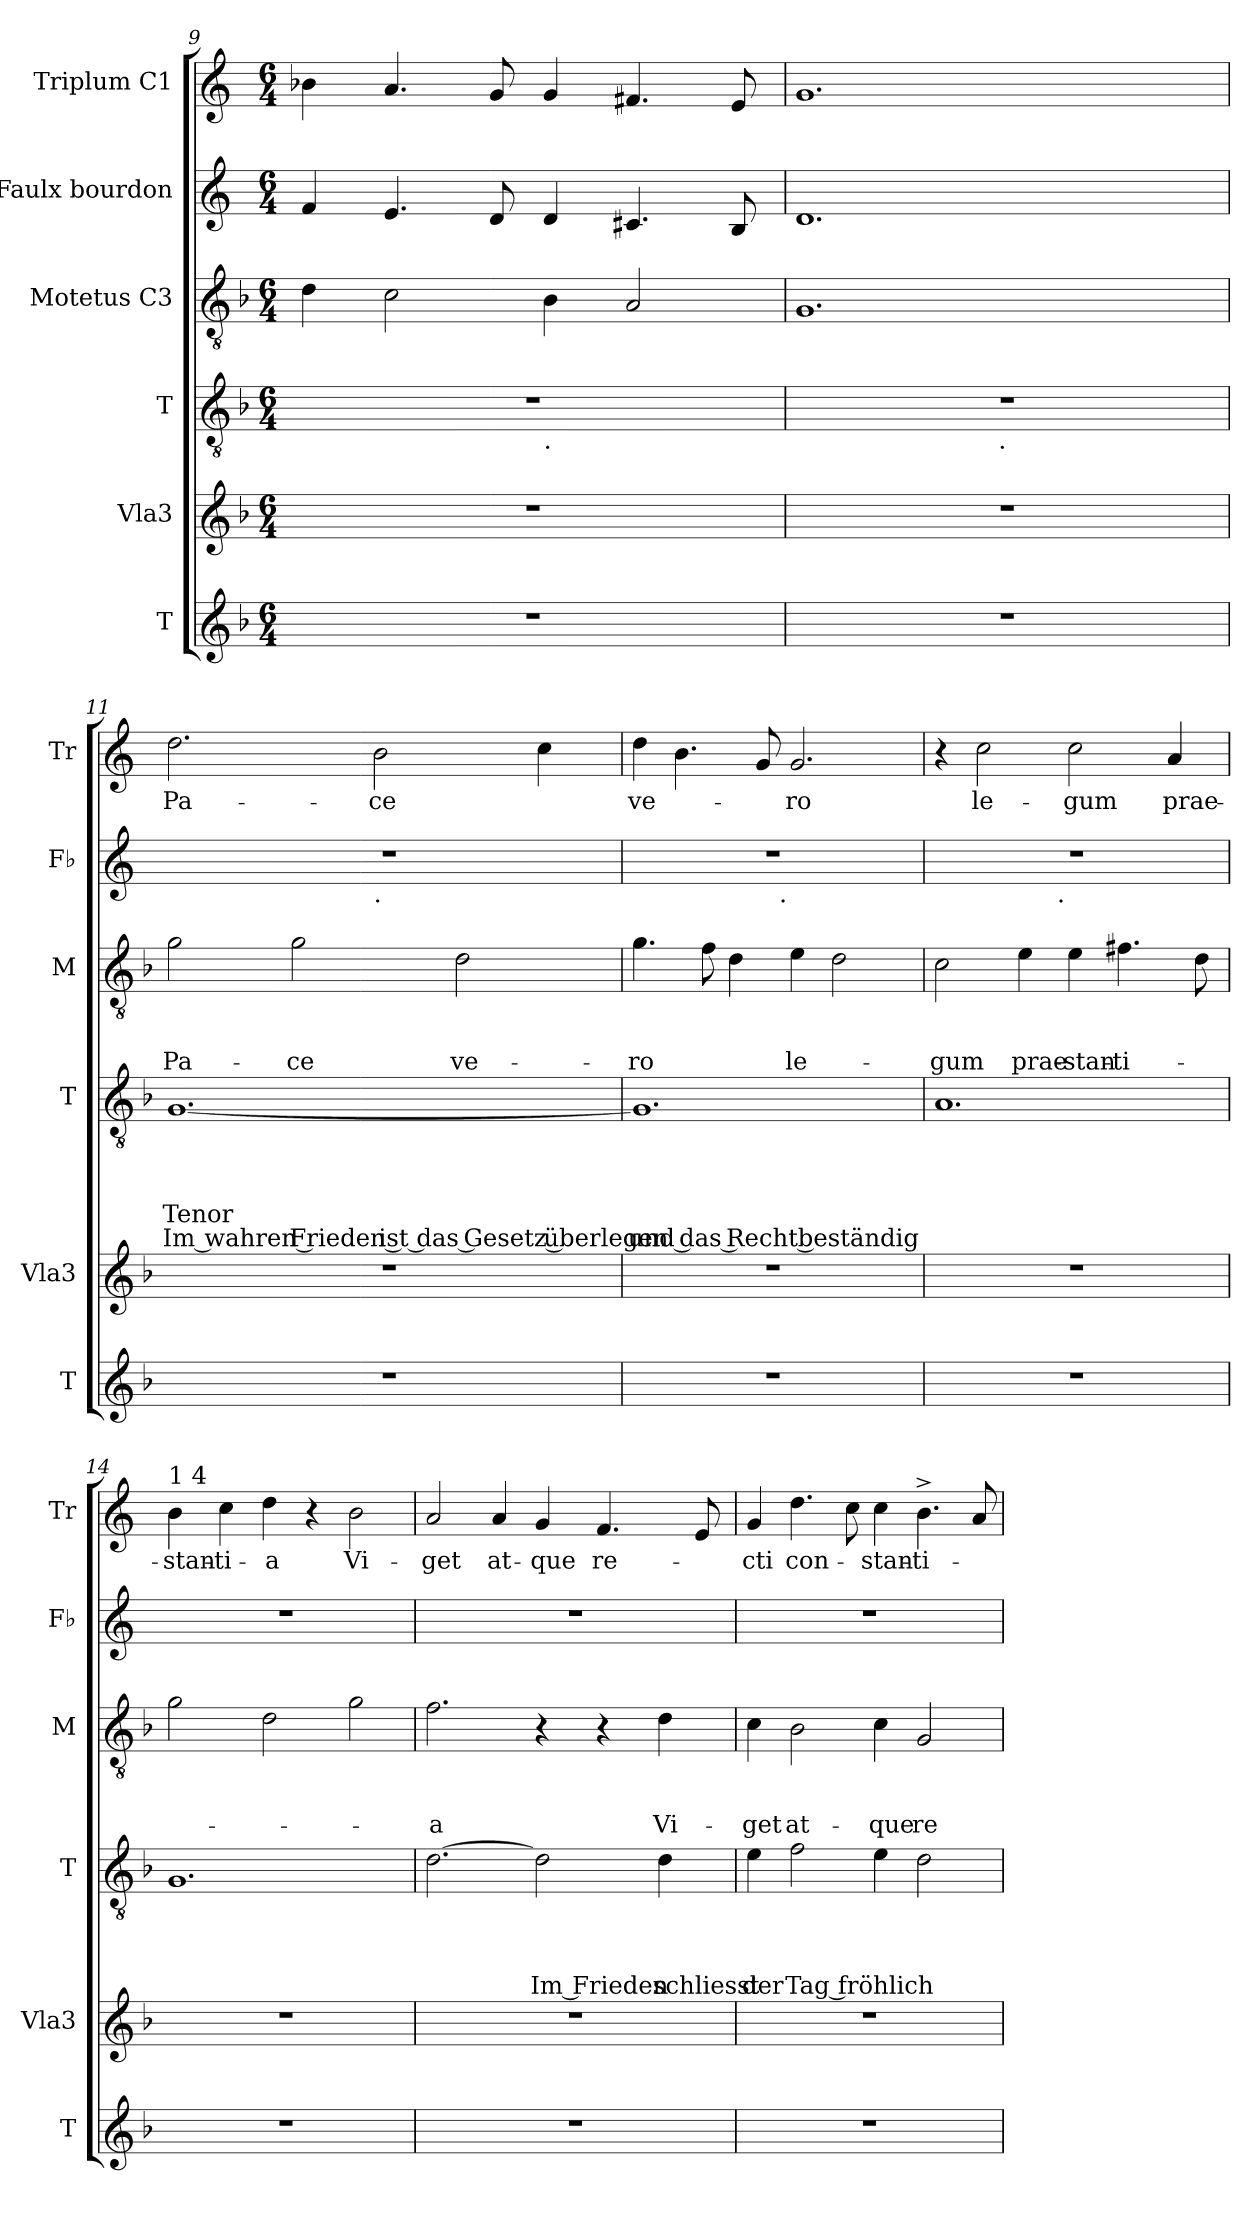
**kern	**kern	**kern	**text	**text	**text	**text	**text	**kern	**text	**text	**text	**kern	**kern	**text
*part6	*part5	*part4	*part4	*part4	*part4	*part4	*part4	*part3	*part3	*part3	*part3	*part2	*part1	*part1
*staff6	*staff5	*staff4	*staff4	*staff4	*staff4	*staff4	*staff4	*staff3	*staff3	*staff3	*staff3	*staff2	*staff1	*staff1
*I"T	*I"Vla3	*I"T	*	*	*	*	*	*I"Motetus C3	*	*	*	*I"Faulx bourdon	*I"Triplum C1	*
*I'T	*I'Vla3	*I'T	*	*	*	*	*	*I'M	*	*	*	*I'Fb	*I'Tr	*
!!LO:LB:g=z
*clefG2	*clefG2	*clefGv2	*	*	*	*	*	*clefGv2	*	*	*	*clefG2	*clefG2	*
*	*	*	*	*	*	*	*	*	*	*	*	*ITrd-3c-5	*ITrd-3c-5	*
*k[b-]	*k[b-]	*k[b-]	*	*	*	*	*	*k[b-]	*	*	*	*k[b-]	*k[b-]	*
*F:	*F:	*F:	*	*	*	*	*	*F:	*	*	*	*F:	*F:	*
*M6/4	*M6/4	*M6/4	*	*	*	*	*	*M6/4	*	*	*	*M6/4	*M6/4	*
=9	=9	=9	=9	=9	=9	=9	=9	=9	=9	=9	=9	=9	=9	=9
*	*	*^	*	*	*	*	*	*	*	*	*	*	*	*
1.r	1.r	1.r	2.ryy	.	.	.	.	.	4d\	.	.	.	4b-/	4ee-X\	.
.	.	.	.	.	.	.	.	.	2c\	.	.	.	4.a/	4.dd/	.
.	.	.	.	.	.	.	.	.	.	.	.	.	8g/	8cc/	.
!	!	!	!LO:TX:b:t=.	!	!	!	!	!	!	!	!	!	!	!	!
.	.	.	2.ryy	.	.	.	.	.	4B-\	.	.	.	4g/	4cc/	.
.	.	.	.	.	.	.	.	.	2A/	.	.	.	4.f#X/	4.bn/	.
.	.	.	.	.	.	.	.	.	.	.	.	.	8e/	8a/	.
=10	=10	=10	=10	=10	=10	=10	=10	=10	=10	=10	=10	=10	=10	=10	=10
1.r	1.r	1.r	2ryy	.	.	.	.	.	1.G	.	.	.	1.g	1.cc	.
.	.	.	8..ryy	.	.	.	.	.	.	.	.	.	.	.	.
!	!	!	!LO:TX:b:t=.	!	!	!	!	!	!	!	!	!	!	!	!
.	.	.	2ryy	.	.	.	.	.	.	.	.	.	.	.	.
.	.	.	4ryy	.	.	.	.	.	.	.	.	.	.	.	.
.	.	.	32ryy	.	.	.	.	.	.	.	.	.	.	.	.
=11	=11	=11	=11	=11	=11	=11	=11	=11	=11	=11	=11	=11	=11	=11	=11
!	!	!	!	!	!	!	!LO:LY:b	!LO:LY:b	!	!	!	!LO:LY:b	!	!	!LO:LY:b
*	*	*v	*v	*	*	*	*	*	*	*	*	*	*^	*	*
1.r	1.r	[<1.G	.	.	.	Tenor	Im wahren Frieden ist das Gesetz überlegen	2g\	.	.	Pa-	1.r	2.ryy	2.gg\	Pa-
!	!	!	!	!	!	!	!	!	!	!	!LO:LY:b	!	!	!	!
.	.	.	.	.	.	.	.	2g\	.	.	-ce	.	.	.	.
!	!	!	!	!	!	!	!	!	!	!	!	!	!LO:TX:b:t=.	!	!
!	!	!	!	!	!	!	!	!	!	!	!	!	!	!	!LO:LY:b
.	.	.	.	.	.	.	.	.	.	.	.	.	2.ryy	2ee\	-ce
!	!	!	!	!	!	!	!	!	!	!	!LO:LY:b	!	!	!	!
.	.	.	.	.	.	.	.	2d\	.	.	ve-	.	.	.	.
.	.	.	.	.	.	.	.	.	.	.	.	.	.	4ff\	.
=12	=12	=12	=12	=12	=12	=12	=12	=12	=12	=12	=12	=12	=12	=12	=12
!	!	!	!	!	!	!	!LO:LY:b:rj	!	!	!	!LO:LY:b	!	!	!	!LO:LY:b
1.r	1.r	1.G]	.	.	.	.	und das Recht beständig	4.g\	.	.	-ro	1.r	2ryy	4gg\	ve-
.	.	.	.	.	.	.	.	.	.	.	.	.	.	4.ee\	.
.	.	.	.	.	.	.	.	8f\	.	.	.	.	.	.	.
.	.	.	.	.	.	.	.	4d\	.	.	.	.	8..ryy	.	.
.	.	.	.	.	.	.	.	.	.	.	.	.	.	8cc/	.
!	!	!	!	!	!	!	!	!	!	!	!	!	!LO:TX:b:t=.	!	!
.	.	.	.	.	.	.	.	.	.	.	.	.	2ryy	.	.
!	!	!	!	!	!	!	!	!	!	!	!LO:LY:b	!	!	!	!LO:LY:b
.	.	.	.	.	.	.	.	4e\	.	.	le-	.	.	2.cc/	-ro
.	.	.	.	.	.	.	.	2d\	.	.	.	.	.	.	.
.	.	.	.	.	.	.	.	.	.	.	.	.	4ryy	.	.
.	.	.	.	.	.	.	.	.	.	.	.	.	32ryy	.	.
=13	=13	=13	=13	=13	=13	=13	=13	=13	=13	=13	=13	=13	=13	=13	=13
!	!	!	!	!	!	!	!	!	!	!	!LO:LY:b	!	!	!	!
1.r	1.r	1.A	.	.	.	.	.	2c\	.	.	-gum	1.r	2ryy	4r	.
!	!	!	!	!	!	!	!	!	!	!	!	!	!	!	!LO:LY:b
.	.	.	.	.	.	.	.	.	.	.	.	.	.	2ff\	le-
!	!	!	!	!	!	!	!	!	!	!	!LO:LY:b	!	!	!	!
.	.	.	.	.	.	.	.	4e\	.	.	prae-	.	8..ryy	.	.
!	!	!	!	!	!	!	!	!	!	!	!	!	!LO:TX:b:t=.	!	!
.	.	.	.	.	.	.	.	.	.	.	.	.	2ryy	.	.
!	!	!	!	!	!	!	!	!	!	!	!LO:LY:b:rj	!	!	!	!LO:LY:b
.	.	.	.	.	.	.	.	4e\	.	.	-stan-	.	.	2ff\	-gum
!	!	!	!	!	!	!	!	!	!	!	!LO:LY:b	!	!	!	!
.	.	.	.	.	.	.	.	4.f#X\	.	.	-ti-	.	.	.	.
.	.	.	.	.	.	.	.	.	.	.	.	.	4ryy	.	.
!	!	!	!	!	!	!	!	!	!	!	!	!	!	!	!LO:LY:b
.	.	.	.	.	.	.	.	.	.	.	.	.	.	4dd/	prae-
.	.	.	.	.	.	.	.	8d\	.	.	.	.	.	.	.
.	.	.	.	.	.	.	.	.	.	.	.	.	32ryy	.	.
!!LO:LB:g=z
=14	=14	=14	=14	=14	=14	=14	=14	=14	=14	=14	=14	=14	=14	=14	=14
!	!	!	!	!	!	!	!	!	!	!	!	!	!	!LO:TX:a:t=1 4	!
!	!	!	!	!	!	!	!	!	!	!	!	!	!	!	!LO:LY:b
*	*	*	*	*	*	*	*	*	*	*	*	*v	*v	*	*
1.r	1.r	1.G	.	.	.	.	.	2g\	.	.	.	1.r	4ee\	-stan-
!	!	!	!	!	!	!	!	!	!	!	!	!	!	!LO:LY:b
.	.	.	.	.	.	.	.	.	.	.	.	.	4ff\	-ti-
!	!	!	!	!	!	!	!	!	!	!	!	!	!	!LO:LY:b
.	.	.	.	.	.	.	.	2d\	.	.	.	.	4gg\	-a
.	.	.	.	.	.	.	.	.	.	.	.	.	4r	.
!	!	!	!	!	!	!	!	!	!	!	!	!	!	!LO:LY:b
.	.	.	.	.	.	.	.	2g\	.	.	.	.	2ee\	Vi-
=15	=15	=15	=15	=15	=15	=15	=15	=15	=15	=15	=15	=15	=15	=15
!	!	!	!	!	!	!	!	!	!	!	!LO:LY:b	!	!	!LO:LY:b
1.r	1.r	[>2.d\	.	.	.	.	.	2.f\	.	.	-a	1.r	2dd/	-get
!	!	!	!	!	!	!	!	!	!	!	!	!	!	!LO:LY:b
.	.	.	.	.	.	.	.	.	.	.	.	.	4dd/	at-
!	!	!	!	!	!	!LO:LY:b:rj	!	!	!	!	!	!	!	!LO:LY:b
.	.	2d\]	.	.	.	Im Frieden	.	4r	.	.	.	.	4cc/	-que
!	!	!	!	!	!	!	!	!	!	!	!	!	!	!LO:LY:b
.	.	.	.	.	.	.	.	4r	.	.	.	.	4.b-/	re-
!	!	!	!	!	!	!LO:LY:b	!	!	!	!	!LO:LY:b	!	!	!
.	.	4d\	.	.	.	schliesst	.	4d\	.	.	Vi-	.	.	.
.	.	.	.	.	.	.	.	.	.	.	.	.	8a/	.
=16	=16	=16	=16	=16	=16	=16	=16	=16	=16	=16	=16	=16	=16	=16
!	!	!	!	!	!	!LO:LY:b	!	!	!	!	!LO:LY:b	!	!	!LO:LY:b
1.r	1.r	4e\	.	.	.	der	.	4c\	.	.	-get	1.r	4cc/	-cti
!	!	!	!	!	!	!LO:LY:b	!	!	!	!	!LO:LY:b	!	!	!LO:LY:b
.	.	2f\	.	.	.	Tag fröhlich	.	2B-\	.	.	at-	.	4.gg\	con-
.	.	.	.	.	.	.	.	.	.	.	.	.	8ff\	.
!	!	!	!	!	!	!	!	!	!	!	!LO:LY:b	!	!	!LO:LY:b
.	.	4e\	.	.	.	.	.	4c\	.	.	-que	.	4ff\	-stan-
!	!	!	!	!	!	!	!	!	!	!	!LO:LY:b	!	!	!LO:LY:b
.	.	2d\	.	.	.	.	.	2G/	.	.	re-	.	4.ee^>\	-ti-
.	.	.	.	.	.	.	.	.	.	.	.	.	8dd/	.
=	=	=	=	=	=	=	=	=	=	=	=	=	=	=
*-	*-	*-	*-	*-	*-	*-	*-	*-	*-	*-	*-	*-	*-	*-
